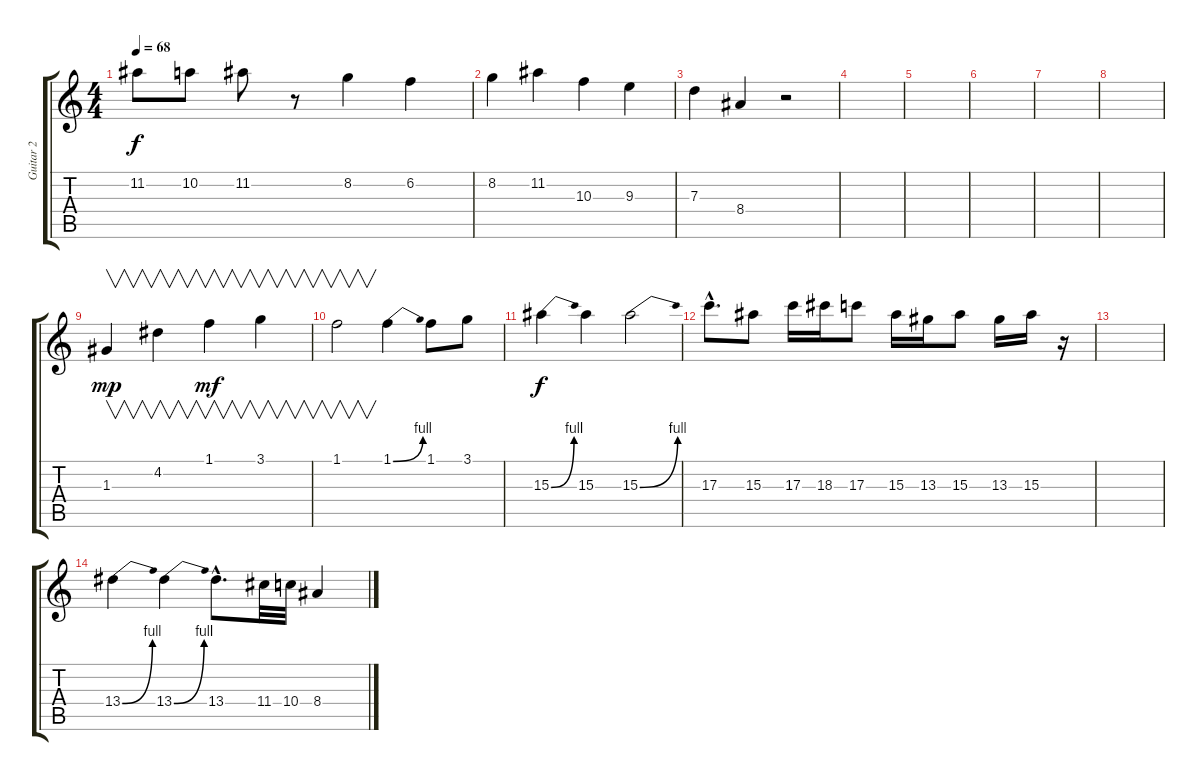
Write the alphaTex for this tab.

\track ("Guitar 2" "Guitar 2") {instrument distortionguitar}
\staff {score tabs}
\tuning (E4 B3 G3 D3 A2 E2) {hide}
\ts (4 4)
\tempo 68
\clef g2
\ks c
11.2.8{dy f} 10.2.8 11.2.8 r.8 8.2.4 6.2.4 |
8.2.4 11.2.4 10.3.4 9.3.4 |
7.3.4 8.4.4 r.2 |
\section ("" "")
|
|
|
|
|
\section ("" "")
1.3.4{v dy mp} 4.2.4{v} 1.1.4{v dy mf} 3.1.4{v} |
1.1.2{v} 1.1{be (bend 0 0 60 4)}.4 1.1.8 3.1.8 |
15.3{be (bend 0 0 60 4)}.4{dy f} 15.3.4 15.3{be (bend 0 0 60 4)}.2 |
17.3{hac}.8{d} 15.3.8 17.3.16 18.3.16 17.3.8 15.3.16 13.3.16 15.3.8 13.3.16 15.3.16 r.16 |
|
13.4{be (bend 0 0 60 4)}.4 13.4{be (bend 0 0 60 4)}.4 13.4{hac}.8{d} 11.4.32 10.4.32 8.4.4
